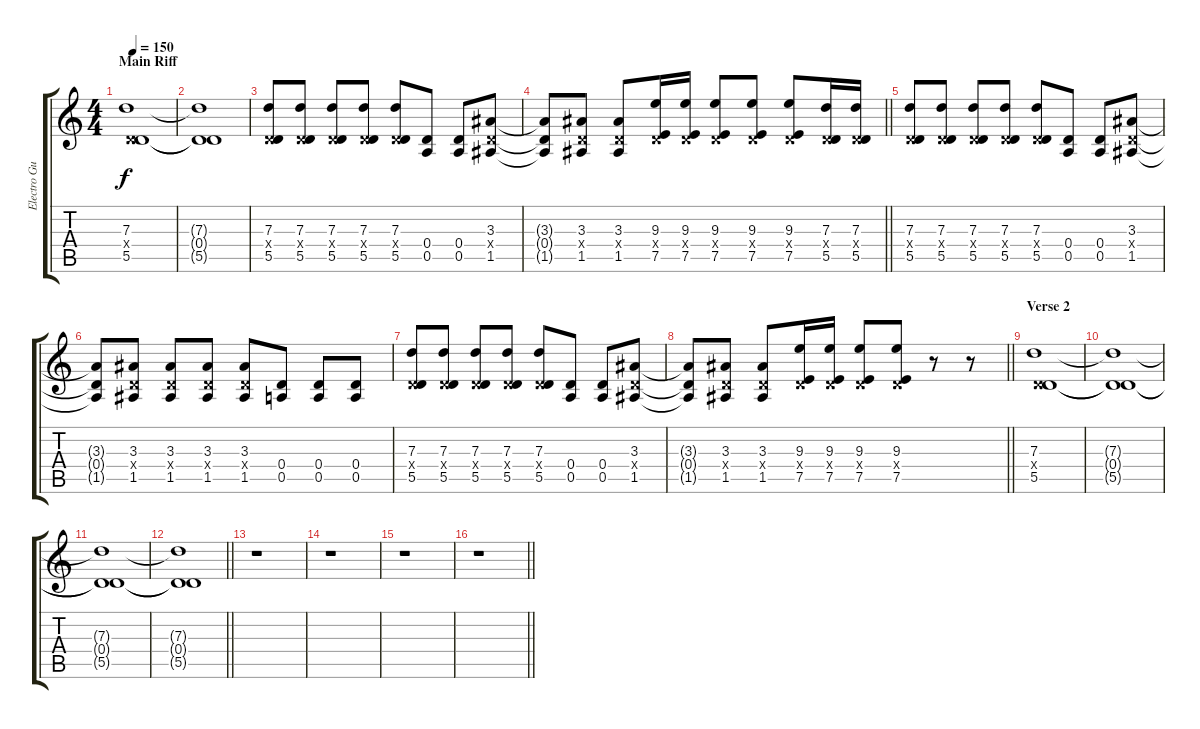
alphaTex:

\track ("Electro Guitar 2" "Electro Gu") {instrument overdrivenguitar}
\staff {score tabs}
\tuning (E4 B3 G3 D3 A2 E2) {hide}
\ts (4 4)
\section ("" "Main Riff")
\tempo 150
\clef g2
\ks c
(7.3 0.4{x} 5.5).1{dy f} |
(7.3{t} 0.4{t} 5.5{t}).1 |
(7.3 0.4{x} 5.5).8 (7.3 0.4{x} 5.5).8 (7.3 0.4{x} 5.5).8 (7.3 0.4{x} 5.5).8 (7.3 0.4{x} 5.5).8 (0.4 0.5).8 (0.4 0.5).8 (3.3 0.4{x} 1.5).8 |
\barLineRight lightlight
(3.3{t} 0.4{t} 1.5{t}).8 (3.3 0.4{x} 1.5).8 (3.3 0.4{x} 1.5).8 (9.3 0.4{x} 7.5).16 (9.3 0.4{x} 7.5).16 (9.3 0.4{x} 7.5).8 (9.3 0.4{x} 7.5).8 (9.3 0.4{x} 7.5).8 (7.3 0.4{x} 5.5).16 (7.3 0.4{x} 5.5).16 |
(7.3 0.4{x} 5.5).8 (7.3 0.4{x} 5.5).8 (7.3 0.4{x} 5.5).8 (7.3 0.4{x} 5.5).8 (7.3 0.4{x} 5.5).8 (0.4 0.5).8 (0.4 0.5).8 (3.3 0.4{x} 1.5).8 |
(3.3{t} 0.4{t} 1.5{t}).8 (3.3 0.4{x} 1.5).8 (3.3 0.4{x} 1.5).8 (3.3 0.4{x} 1.5).8 (3.3 0.4{x} 1.5).8 (0.4 0.5).8 (0.4 0.5).8 (0.4 0.5).8 |
(7.3 0.4{x} 5.5).8 (7.3 0.4{x} 5.5).8 (7.3 0.4{x} 5.5).8 (7.3 0.4{x} 5.5).8 (7.3 0.4{x} 5.5).8 (0.4 0.5).8 (0.4 0.5).8 (3.3 0.4{x} 1.5).8 |
\barLineRight lightlight
(3.3{t} 0.4{t} 1.5{t}).8 (3.3 0.4{x} 1.5).8 (3.3 0.4{x} 1.5).8 (9.3 0.4{x} 7.5).16 (9.3 0.4{x} 7.5).16 (9.3 0.4{x} 7.5).8 (9.3 0.4{x} 7.5).8 r.8 r.8 |
\section ("" "Verse 2")
(7.3 0.4{x} 5.5).1{volume 0} |
(7.3{t} 0.4{t} 5.5{t}).1 |
(7.3{t} 0.4{t} 5.5{t}).1 |
\barLineRight lightlight
(7.3{t} 0.4{t} 5.5{t}).1 |
r.1 |
r.1 |
r.1 |
\barLineRight lightlight
r.1
